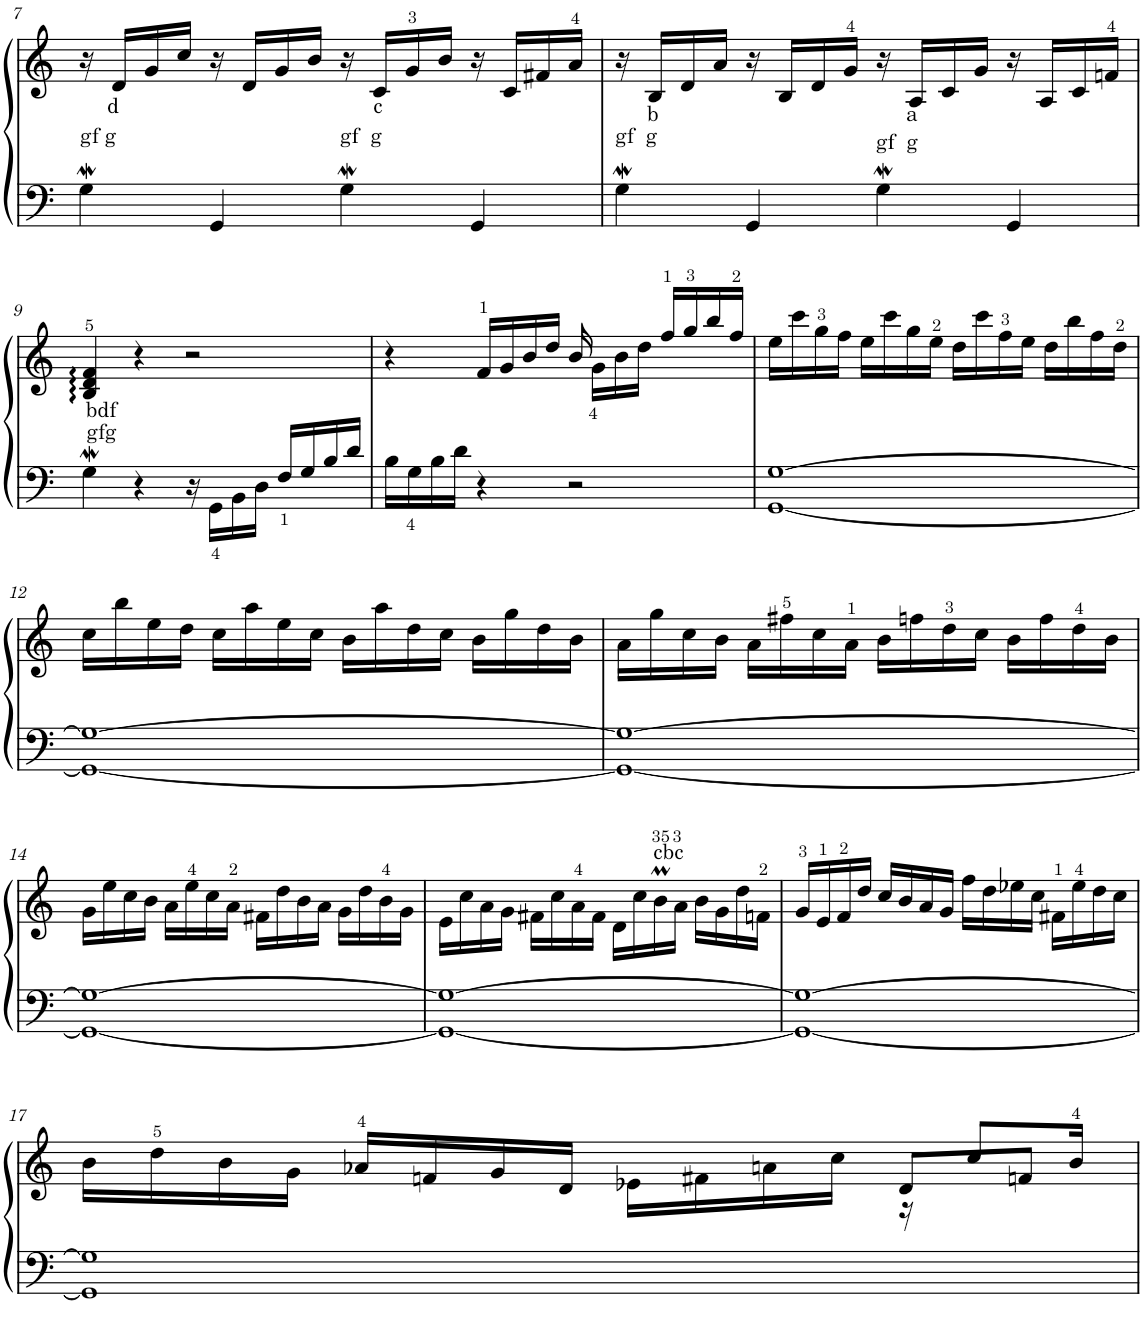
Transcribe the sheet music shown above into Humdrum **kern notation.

**kern	**kern
*part1	*part1
*staff2	*staff1
*I"Klavír	*
*I'Klv.	*
!!LO:PB:g=z
*clefF4	*clefG2
*k[]	*k[]
*M4/4	*M4/4
*met(c)	*met(c)
=7	=7
!LO:TX:a:t=gf g	!
4GW\	16r
!	!LO:TX:b:t=d
.	16d/LL
.	16g/
.	16cc/JJ
4GG/	16r
.	16d/LL
.	16g/
.	16b/JJ
!LO:TX:a:t=gf  g	!
4GW\	16r
!	!LO:TX:b:t=c
.	16c/LL
.	16g/
.	16b/JJ
4GG/	16r
.	16c/LL
.	16f#X/
.	16a/JJ
=8	=8
!LO:TX:a:t=gf  g	!
4GW\	16r
!	!LO:TX:b:t=b
.	16B/LL
.	16d/
.	16a/JJ
4GG/	16r
.	16B/LL
.	16d/
.	16g/JJ
!LO:TX:a:t=gf  g	!
4GW\	16r
!	!LO:TX:b:t=a
.	16A/LL
.	16c/
.	16g/JJ
4GG/	16r
.	16A/LL
.	16c/
.	16fn/JJ
!!LO:LB:g=z
=9	=9
!	!LO:TX:b:t=bdf
!LO:TX:a:t=gfg	!
4GW\	4B/: 4d/: 4f/:
4r	4r
16r	2r
16GG\LL	.
16BB\	.
16D\JJ	.
16F/LL	.
16G/	.
16B/	.
16d/JJ	.
=10	=10
*	*^
16B\LL	4r	2ryy
16G\	.	.
16B\	.	.
16d\JJ	.	.
4r	16f/LL	.
.	16g/	.
.	16b/	.
.	16dd/JJ	.
2r	16ryy	16b/
.	16g\LL	4..ryy
.	16b\	.
.	16dd\JJ	.
.	16ff/LL	.
.	16gg/	.
.	16bb/	.
.	16ff/JJ	.
*	*v	*v
=11	=11
[1GG [1G	16ee\LL
.	16ccc\
.	16gg\
.	16ff\JJ
.	16ee\LL
.	16ccc\
.	16gg\
.	16ee\JJ
.	16dd\LL
.	16ccc\
.	16ff\
.	16ee\JJ
.	16dd\LL
.	16bb\
.	16ff\
.	16dd\JJ
!!LO:LB:g=z
=12	=12
1GG_ 1G_	16cc\LL
.	16bb\
.	16ee\
.	16dd\JJ
.	16cc\LL
.	16aa\
.	16ee\
.	16cc\JJ
.	16b\LL
.	16aa\
.	16dd\
.	16cc\JJ
.	16b\LL
.	16gg\
.	16dd\
.	16b\JJ
=13	=13
1GG_ 1G_	16a\LL
.	16gg\
.	16cc\
.	16b\JJ
.	16a\LL
.	16ff#X\
.	16cc\
.	16a\JJ
.	16b\LL
.	16ffn\
.	16dd\
.	16cc\JJ
.	16b\LL
.	16ff\
.	16dd\
.	16b\JJ
!!LO:LB:g=z
=14	=14
1GG_ 1G_	16g\LL
.	16ee\
.	16cc\
.	16b\JJ
.	16a\LL
.	16ee\
.	16cc\
.	16a\JJ
.	16f#X\LL
.	16dd\
.	16b\
.	16a\JJ
.	16g\LL
.	16dd\
.	16b\
.	16g\JJ
=15	=15
1GG_ 1G_	16e\LL
.	16cc\
.	16a\
.	16g\JJ
.	16f#X\LL
.	16cc\
.	16a\
.	16f#\JJ
.	16d\LL
.	16cc\
!	!LO:TX:a:t=cbc
.	16bm\
.	16a\JJ
.	16b\LL
.	16g\
.	16dd\
.	16fn\JJ
=16	=16
1GG_ 1G_	16g/LL
.	16e/
.	16f/
.	16dd/JJ
.	16cc/LL
.	16b/
.	16a/
.	16g/JJ
.	16ff\LL
.	16dd\
.	16ee-X\
.	16cc\JJ
.	16f#X\LL
.	16ee-\
.	16dd\
.	16cc\JJ
!!LO:LB:g=z
=17	=17
*	*^
1GG] 1G]	16b\LL	2.ryy
.	16dd\	.
.	16b\	.
.	16g\JJ	.
.	16a-X/LL	.
.	16fn/	.
.	16g/	.
.	16d/JJ	.
.	16e-X\LL	.
.	16f#X\	.
.	16an\	.
.	16cc\JJ	.
.	8d/L	16r
.	.	8cc/L
.	8fn/J	.
.	.	16b/Jk
*	*v	*v
=	=
*-	*-
